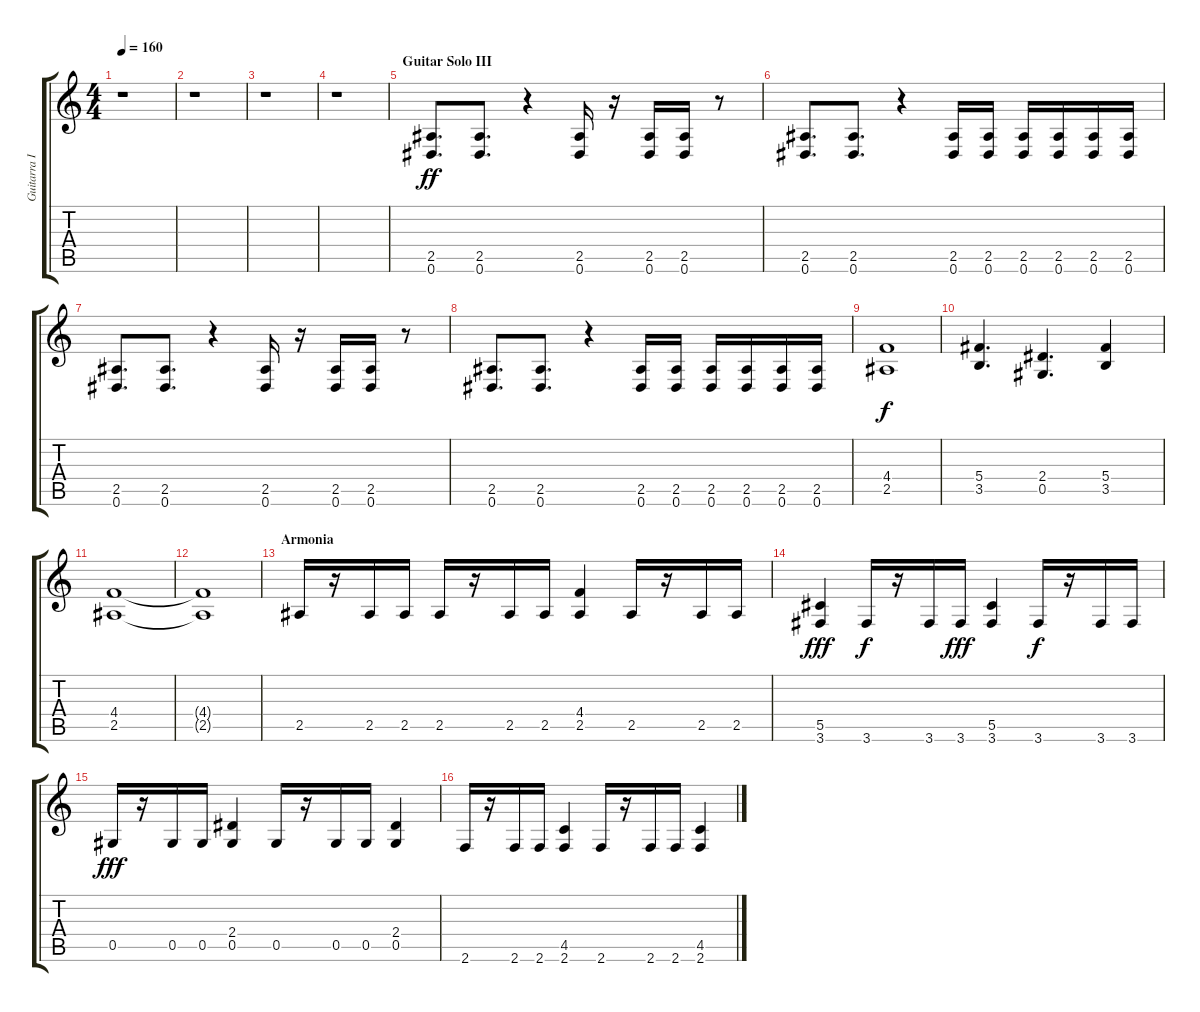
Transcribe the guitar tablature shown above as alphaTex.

\track ("Guitarra II" "Guitarra I") {instrument distortionguitar}
\staff {score tabs}
\tuning (Eb4 Bb3 Gb3 Db3 Ab2 Eb2) {hide}
\ts (4 4)
\tempo 160
\clef g2
\ks c
r.1{dy f} |
r.1 |
r.1 |
r.1 |
\section ("" "Guitar Solo III")
(2.5 0.6).8{d dy ff} (2.5 0.6).8{d} r.4 (2.5 0.6).16 r.16 (2.5 0.6).16 (2.5 0.6).16 r.8 |
(2.5 0.6).8{d} (2.5 0.6).8{d} r.4 (2.5 0.6).16 (2.5 0.6).16 (2.5 0.6).16 (2.5 0.6).16 (2.5 0.6).16 (2.5 0.6).16 |
(2.5 0.6).8{d} (2.5 0.6).8{d} r.4 (2.5 0.6).16 r.16 (2.5 0.6).16 (2.5 0.6).16 r.8 |
(2.5 0.6).8{d} (2.5 0.6).8{d} r.4 (2.5 0.6).16 (2.5 0.6).16 (2.5 0.6).16 (2.5 0.6).16 (2.5 0.6).16 (2.5 0.6).16 |
(4.4 2.5).1{dy f} |
(5.4 3.5).4{d} (2.4 0.5).4{d} (5.4 3.5).4 |
(4.4 2.5).1 |
(4.4{t} 2.5{t}).1 |
\section ("" "Armonia")
2.5.16 r.16 2.5.16 2.5.16 2.5.16 r.16 2.5.16 2.5.16 (4.4 2.5).4 2.5.16 r.16 2.5.16 2.5.16 |
(5.5 3.6).4{dy fff} 3.6.16{dy f} r.16 3.6.16 3.6.16{dy fff} (5.5 3.6).4 3.6.16{dy f} r.16 3.6.16 3.6.16 |
0.5.16{dy fff} r.16 0.5.16 0.5.16 (2.4 0.5).4 0.5.16 r.16 0.5.16 0.5.16 (2.4 0.5).4 |
2.6.16 r.16 2.6.16 2.6.16 (4.5 2.6).4 2.6.16 r.16 2.6.16 2.6.16 (4.5 2.6).4
